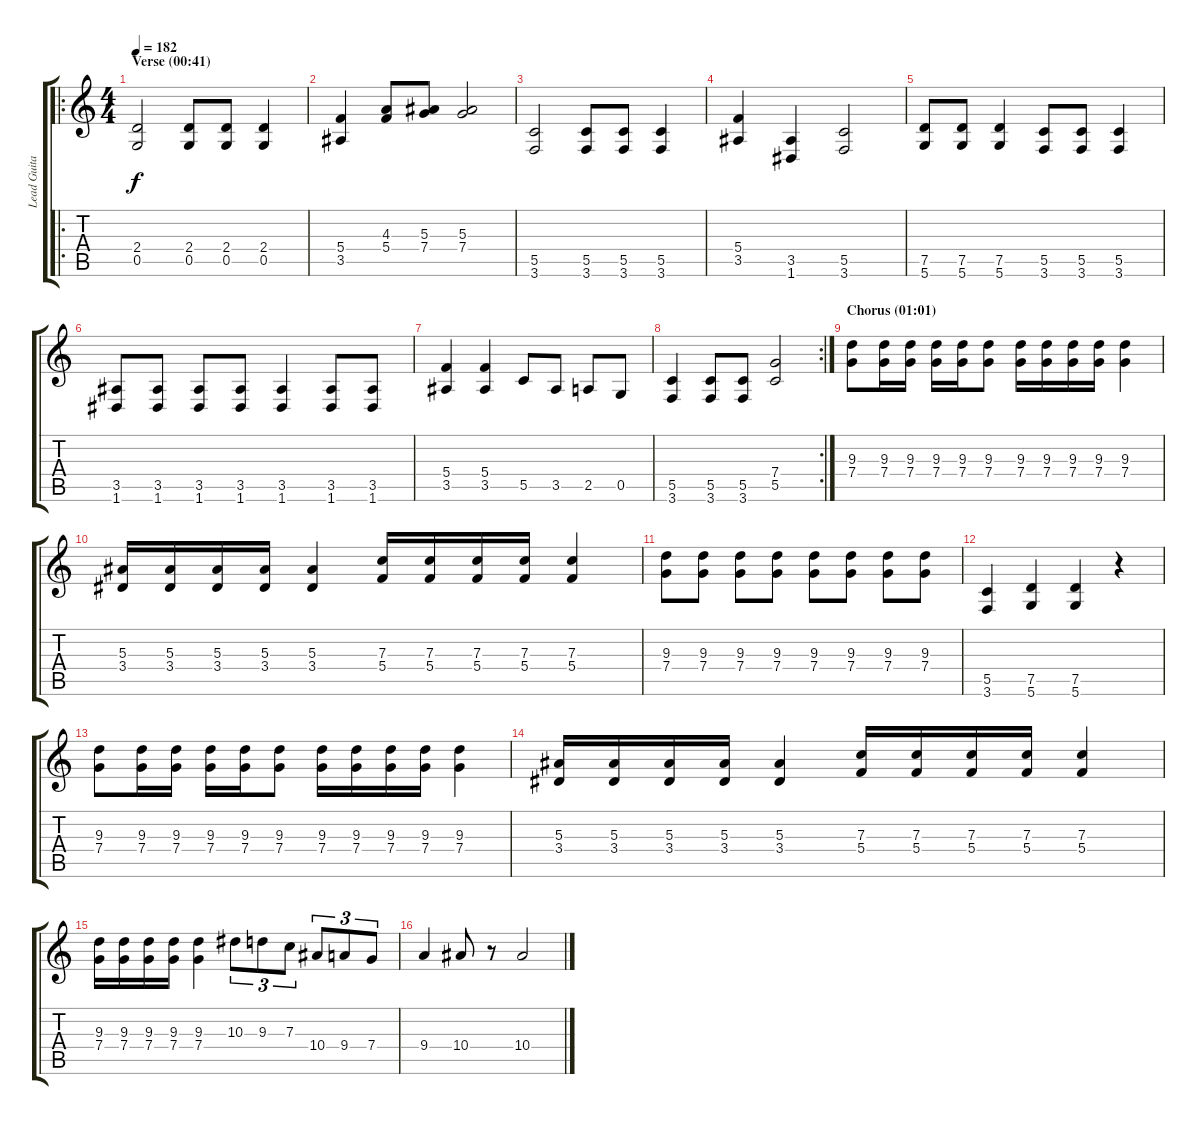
\track ("Lead Guitar" "Lead Guita") {instrument distortionguitar}
\staff {score tabs}
\tuning (D4 A3 F3 C3 G2 D2) {hide}
\ro
\ts (4 4)
\section ("" "Verse (00:41)")
\tempo 182
\clef g2
\ks c
(2.4 0.5).2{dy f} (2.4 0.5).8 (2.4 0.5).8 (2.4 0.5).4 |
(5.4 3.5).4 (4.3 5.4).8 (5.3 7.4).8 (5.3 7.4).2 |
(5.5 3.6).2 (5.5 3.6).8 (5.5 3.6).8 (5.5 3.6).4 |
(5.4 3.5).4 (3.5 1.6).4 (5.5 3.6).2 |
(7.5 5.6).8 (7.5 5.6).8 (7.5 5.6).4 (5.5 3.6).8 (5.5 3.6).8 (5.5 3.6).4 |
(3.5 1.6).8 (3.5 1.6).8 (3.5 1.6).8 (3.5 1.6).8 (3.5 1.6).4 (3.5 1.6).8 (3.5 1.6).8 |
(5.4 3.5).4 (5.4 3.5).4 5.5.8 3.5.8 2.5.8 0.5.8 |
\rc 2
(5.5 3.6).4 (5.5 3.6).8 (5.5 3.6).8 (7.4 5.5).2 |
\section ("" "Chorus (01:01)")
(9.3 7.4).8 (9.3 7.4).16 (9.3 7.4).16 (9.3 7.4).16 (9.3 7.4).16 (9.3 7.4).8 (9.3 7.4).16 (9.3 7.4).16 (9.3 7.4).16 (9.3 7.4).16 (9.3 7.4).4 |
(5.3 3.4).16 (5.3 3.4).16 (5.3 3.4).16 (5.3 3.4).16 (5.3 3.4).4 (7.3 5.4).16 (7.3 5.4).16 (7.3 5.4).16 (7.3 5.4).16 (7.3 5.4).4 |
(9.3 7.4).8 (9.3 7.4).8 (9.3 7.4).8 (9.3 7.4).8 (9.3 7.4).8 (9.3 7.4).8 (9.3 7.4).8 (9.3 7.4).8 |
(5.5 3.6).4 (7.5 5.6).4 (7.5 5.6).4 r.4 |
(9.3 7.4).8 (9.3 7.4).16 (9.3 7.4).16 (9.3 7.4).16 (9.3 7.4).16 (9.3 7.4).8 (9.3 7.4).16 (9.3 7.4).16 (9.3 7.4).16 (9.3 7.4).16 (9.3 7.4).4 |
(5.3 3.4).16 (5.3 3.4).16 (5.3 3.4).16 (5.3 3.4).16 (5.3 3.4).4 (7.3 5.4).16 (7.3 5.4).16 (7.3 5.4).16 (7.3 5.4).16 (7.3 5.4).4 |
(9.3 7.4).16 (9.3 7.4).16 (9.3 7.4).16 (9.3 7.4).16 (9.3 7.4).4 10.3.8{tu (3 2)} 9.3.8{tu (3 2)} 7.3.8{tu (3 2)} 10.4.8{tu (3 2)} 9.4.8{tu (3 2)} 7.4.8{tu (3 2)} |
9.4.4 10.4.8 r.8 10.4.2
